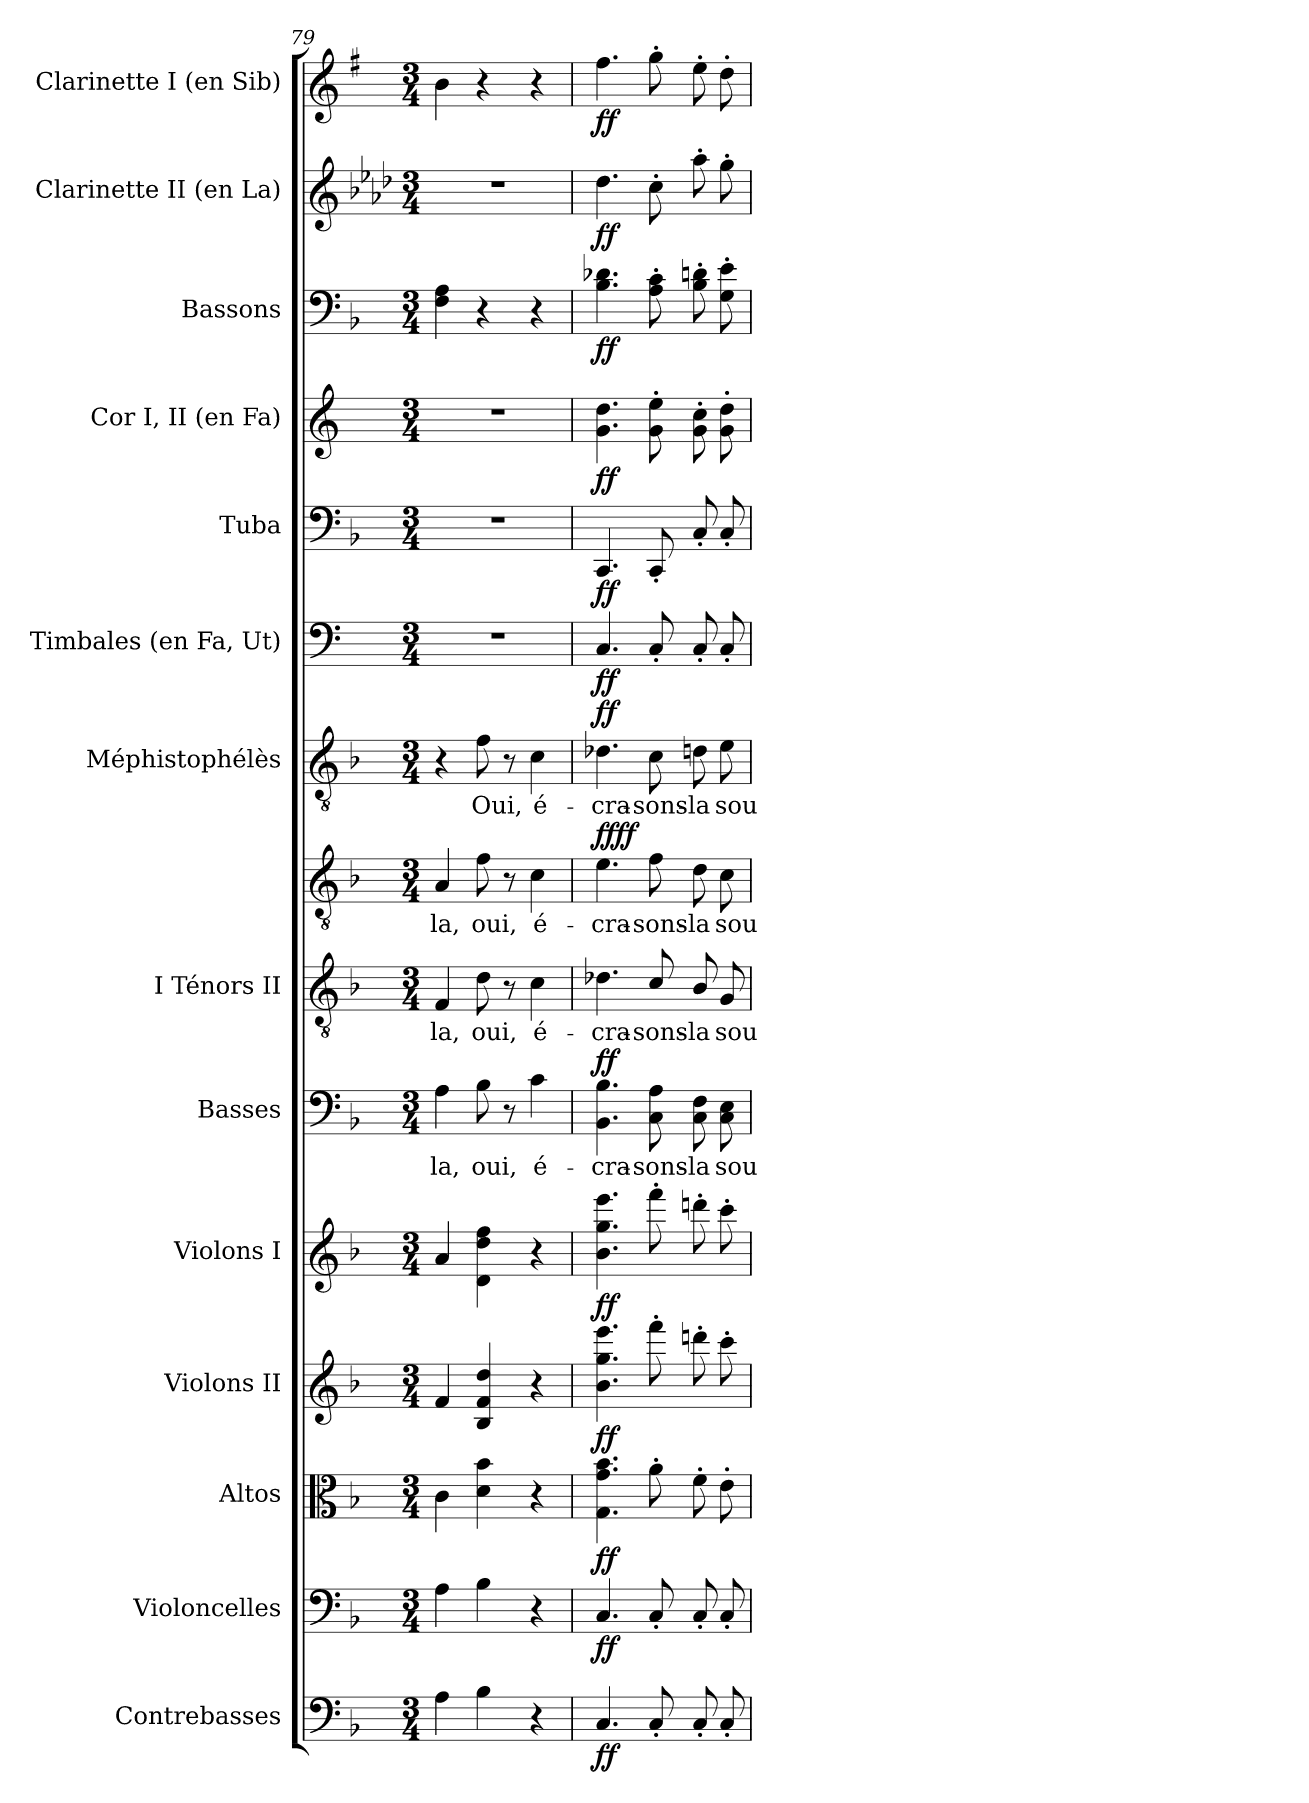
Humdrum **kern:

**kern	**dynam	**kern	**dynam	**kern	**dynam	**kern	**dynam	**kern	**dynam	**kern	**text	**dynam	**kern	**text	**kern	**text	**dynam	**kern	**text	**dynam	**kern	**dynam	**kern	**dynam	**kern	**dynam	**kern	**dynam	**kern	**dynam	**kern	**dynam
*part14	*part14	*part13	*part13	*part12	*part12	*part11	*part11	*part10	*part10	*part9	*part9	*part9	*part8	*part8	*part8	*part8	*part8	*part7	*part7	*part7	*part6	*part6	*part5	*part5	*part4	*part4	*part3	*part3	*part2	*part2	*part1	*part1
*staff15	*staff15	*staff14	*staff14	*staff13	*staff13	*staff12	*staff12	*staff11	*staff11	*staff10	*staff10	*staff10	*staff9	*staff9	*staff8	*staff8	*staff8/9	*staff7	*staff7	*staff7	*staff6	*staff6	*staff5	*staff5	*staff4	*staff4	*staff3	*staff3	*staff2	*staff2	*staff1	*staff1
*I"Contrebasses	*	*I"Violoncelles	*	*I"Altos	*	*I"Violons II	*	*I"Violons I	*	*I"Basses	*	*	*I"I  Ténors  II	*	*	*	*	*I"Méphistophélès	*	*	*I"Timbales (en Fa, Ut)	*	*I"Tuba	*	*I"Cor I, II (en Fa)	*	*I"Bassons	*	*I"Clarinette II (en La)	*	*I"Clarinette I (en Sib)	*
*I'C-b.	*	*I'Vlles	*	*I'Altos	*	*I'Vns II	*	*I'Vns I	*	*I'Basses	*	*	*I'Tén.	*	*	*	*	*I'Méphist.	*	*	*	*	*I'Tb.	*	*I'Cor (Fa)	*	*I'Bns	*	*I'Cl. (La)	*	*I'Cl. (Sib)	*
*clefF4	*	*clefF4	*	*clefC3	*	*clefG2	*	*clefG2	*	*clefF4	*	*	*clefGv2	*	*clefGv2	*	*	*clefGv2	*	*	*clefF4	*	*clefF4	*	*clefG2	*	*clefF4	*	*clefG2	*	*clefG2	*
*ITrd7c12	*	*	*	*	*	*	*	*	*	*	*	*	*ITrd7c12	*	*ITrd7c12	*	*	*ITrd7c12	*	*	*	*	*	*	*ITrd4c7	*	*	*	*ITrd2c3	*	*ITrd1c2	*
*k[b-]	*	*k[b-]	*	*k[b-]	*	*k[b-]	*	*k[b-]	*	*k[b-]	*	*	*k[b-]	*	*k[b-]	*	*	*k[b-]	*	*	*k[]	*	*k[b-]	*	*k[b-]	*	*k[b-]	*	*k[b-]	*	*k[b-]	*
*F:	*	*F:	*	*F:	*	*F:	*	*F:	*	*F:	*	*	*F:	*	*F:	*	*	*F:	*	*	*C:	*	*F:	*	*F:	*	*F:	*	*F:	*	*F:	*
*M3/4	*	*M3/4	*	*M3/4	*	*M3/4	*	*M3/4	*	*M3/4	*	*	*M3/4	*	*M3/4	*	*	*M3/4	*	*	*M3/4	*	*M3/4	*	*M3/4	*	*M3/4	*	*M3/4	*	*M3/4	*
=79	=79	=79	=79	=79	=79	=79	=79	=79	=79	=79	=79	=79	=79	=79	=79	=79	=79	=79	=79	=79	=79	=79	=79	=79	=79	=79	=79	=79	=79	=79	=79	=79
!	!	!	!	!	!	!	!	!	!	!	!LO:LY:b:color=#000000	!	!	!	!	!	!	!	!	!	!	!	!	!	!	!	!	!	!	!	!	!
!	!	!	!	!	!	!	!	!	!	!	!	!	!	!LO:LY:b:color=#000000	!	!	!	!	!	!	!	!	!	!	!	!	!	!	!	!	!	!
!	!	!	!	!	!	!	!	!	!	!	!	!	!	!	!	!LO:LY:b:color=#000000	!	!	!	!	!LO:N:vis=1	!	!LO:N:vis=1	!	!LO:N:vis=1	!	!	!	!LO:N:vis=1	!	!	!
4AAi\	.	4Ai\	.	4ci\	.	4fi/	.	4ai/	.	4Ai\	-la,	.	4FFi/	-la,	4AAi/	-la,	.	4r	.	.	2.r	.	2.r	.	2.r	.	4Fi\ 4Ai	.	2.r	.	4ai\	.
!	!	!	!	!	!	!	!	!	!	!	!LO:LY:b:color=#000000	!	!	!	!	!	!	!	!	!	!	!	!	!	!	!	!	!	!	!	!	!
!	!	!	!	!	!	!	!	!	!	!	!	!	!	!LO:LY:b:color=#000000	!	!	!	!	!	!	!	!	!	!	!	!	!	!	!	!	!	!
!	!	!	!	!	!	!	!	!	!	!	!	!	!	!	!	!LO:LY:b:color=#000000	!	!	!	!	!	!	!	!	!	!	!	!	!	!	!	!
!	!	!	!	!	!	!	!	!	!	!	!	!	!	!	!	!	!	!	!LO:LY:b:color=#000000	!	!	!	!	!	!	!	!	!	!	!	!	!
4BB-i\	.	4B-i\	.	4di\ 4b-i	.	4B-i/ 4fi 4ddi	.	4di\ 4ddi 4ffi	.	8B-i\	oui,	.	8Di\	oui,	8Fi\	oui,	.	8Fi\	Oui,	.	.	.	.	.	.	.	4r	.	.	.	4r	.
.	.	.	.	.	.	.	.	.	.	8r	.	.	8r	.	8r	.	.	8r	.	.	.	.	.	.	.	.	.	.	.	.	.	.
!	!	!	!	!	!	!	!	!	!	!	!LO:LY:b:color=#000000	!	!	!	!	!	!	!	!	!	!	!	!	!	!	!	!	!	!	!	!	!
!	!	!	!	!	!	!	!	!	!	!	!	!	!	!LO:LY:b:color=#000000	!	!	!	!	!	!	!	!	!	!	!	!	!	!	!	!	!	!
!	!	!	!	!	!	!	!	!	!	!	!	!	!	!	!	!LO:LY:b:color=#000000	!	!	!	!	!	!	!	!	!	!	!	!	!	!	!	!
!	!	!	!	!	!	!	!	!	!	!	!	!	!	!	!	!	!	!	!LO:LY:b:color=#000000	!	!	!	!	!	!	!	!	!	!	!	!	!
4r	.	4r	.	4r	.	4r	.	4r	.	4ci\	é-	.	4Ci\	é-	4Ci\	é-	.	4Ci\	é-	.	.	.	.	.	.	.	4r	.	.	.	4r	.
=80	=80	=80	=80	=80	=80	=80	=80	=80	=80	=80	=80	=80	=80	=80	=80	=80	=80	=80	=80	=80	=80	=80	=80	=80	=80	=80	=80	=80	=80	=80	=80	=80
!	!	!	!	!	!	!	!	!	!	!	!LO:LY:b:color=#000000	!	!	!	!	!	!	!	!	!	!	!	!	!	!	!	!	!	!	!	!	!
!	!	!	!	!	!	!	!	!	!	!	!	!	!	!LO:LY:b:color=#000000	!	!	!	!	!	!	!	!	!	!	!	!	!	!	!	!	!	!
!	!	!	!	!	!	!	!	!	!	!	!	!	!	!	!	!LO:LY:b:color=#000000	!	!	!	!	!	!	!	!	!	!	!	!	!	!	!	!
!	!	!	!	!	!	!	!	!	!	!	!	!	!	!	!	!	!	!	!LO:LY:b:color=#000000	!	!	!	!	!	!	!	!	!	!	!	!	!
4.CCi/	ff	4.Ci/	ff	4.Gi\ 4.gi 4.b-i	ff	4.b-i\ 4.ggi 4.eeei	ff	4.b-i\ 4.ggi 4.eeei	ff	4.BB-i\ 4.B-i	-cra-	ff	4.D-Xi\	-cra-	4.Ei\	-cra-	ff ff	4.D-Xi\	-cra-	ff	4.Ci/	ff	4.CCi/	ff	4.ci\ 4.gi	ff	4.B-i\ 4.d-Xi	ff	4.b-i\	ff	4.eei\	ff
!	!	!	!	!	!	!	!	!	!	!	!LO:LY:b:color=#000000	!	!	!	!	!	!	!	!	!	!	!	!	!	!	!	!	!	!	!	!	!
!	!	!	!	!	!	!	!	!	!	!	!	!	!	!LO:LY:b:color=#000000	!	!	!	!	!	!	!	!	!	!	!	!	!	!	!	!	!	!
!	!	!	!	!	!	!	!	!	!	!	!	!	!	!	!	!LO:LY:b:color=#000000	!	!	!	!	!	!	!	!	!	!	!	!	!	!	!	!
!	!	!	!	!	!	!	!	!	!	!	!	!	!	!	!	!	!	!	!LO:LY:b:color=#000000	!	!	!	!	!	!	!	!	!	!	!	!	!
8CC'i/	.	8C'i/	.	8a'i\	.	8fff'i\	.	8fff'i\	.	8Ci\ 8Ai	-sons-	.	8Ci/	-sons-	8Fi\	-sons-	.	8Ci\	-sons-	.	8C'i/	.	8CC'i/	.	8ci\' 8ai'	.	8Ai\' 8ci'	.	8a'i\	.	8ff'i\	.
!	!	!	!	!	!	!	!	!	!	!	!LO:LY:b:color=#000000	!	!	!	!	!	!	!	!	!	!	!	!	!	!	!	!	!	!	!	!	!
!	!	!	!	!	!	!	!	!	!	!	!	!	!	!LO:LY:b:color=#000000	!	!	!	!	!	!	!	!	!	!	!	!	!	!	!	!	!	!
!	!	!	!	!	!	!	!	!	!	!	!	!	!	!	!	!LO:LY:b:color=#000000	!	!	!	!	!	!	!	!	!	!	!	!	!	!	!	!
!	!	!	!	!	!	!	!	!	!	!	!	!	!	!	!	!	!	!	!LO:LY:b:color=#000000	!	!	!	!	!	!	!	!	!	!	!	!	!
8CC'i/	.	8C'i/	.	8f'i\	.	8dddn'i\	.	8dddn'i\	.	8Ci\ 8Fi	-la	.	8BB-i/	-la	8Di\	-la	.	8Dni\	-la	.	8C'i/	.	8C'i/	.	8ci\' 8fi'	.	8B-i\' 8dni'	.	8ff'i\	.	8dd'i\	.
!	!	!	!	!	!	!	!	!	!	!	!LO:LY:b:color=#000000	!	!	!	!	!	!	!	!	!	!	!	!	!	!	!	!	!	!	!	!	!
!	!	!	!	!	!	!	!	!	!	!	!	!	!	!LO:LY:b:color=#000000	!	!	!	!	!	!	!	!	!	!	!	!	!	!	!	!	!	!
!	!	!	!	!	!	!	!	!	!	!	!	!	!	!	!	!LO:LY:b:color=#000000	!	!	!	!	!	!	!	!	!	!	!	!	!	!	!	!
!	!	!	!	!	!	!	!	!	!	!	!	!	!	!	!	!	!	!	!LO:LY:b:color=#000000	!	!	!	!	!	!	!	!	!	!	!	!	!
8CC'i/	.	8C'i/	.	8e'i\	.	8ccc'i\	.	8ccc'i\	.	8Ci\ 8Ei	sou-	.	8GGi/	sou-	8Ci\	sou-	.	8Ei\	sou-	.	8C'i/	.	8C'i/	.	8ci\' 8gi'	.	8Gi\' 8ei'	.	8ee'i\	.	8cc'i\	.
=	=	=	=	=	=	=	=	=	=	=	=	=	=	=	=	=	=	=	=	=	=	=	=	=	=	=	=	=	=	=	=	=
*-	*-	*-	*-	*-	*-	*-	*-	*-	*-	*-	*-	*-	*-	*-	*-	*-	*-	*-	*-	*-	*-	*-	*-	*-	*-	*-	*-	*-	*-	*-	*-	*-
